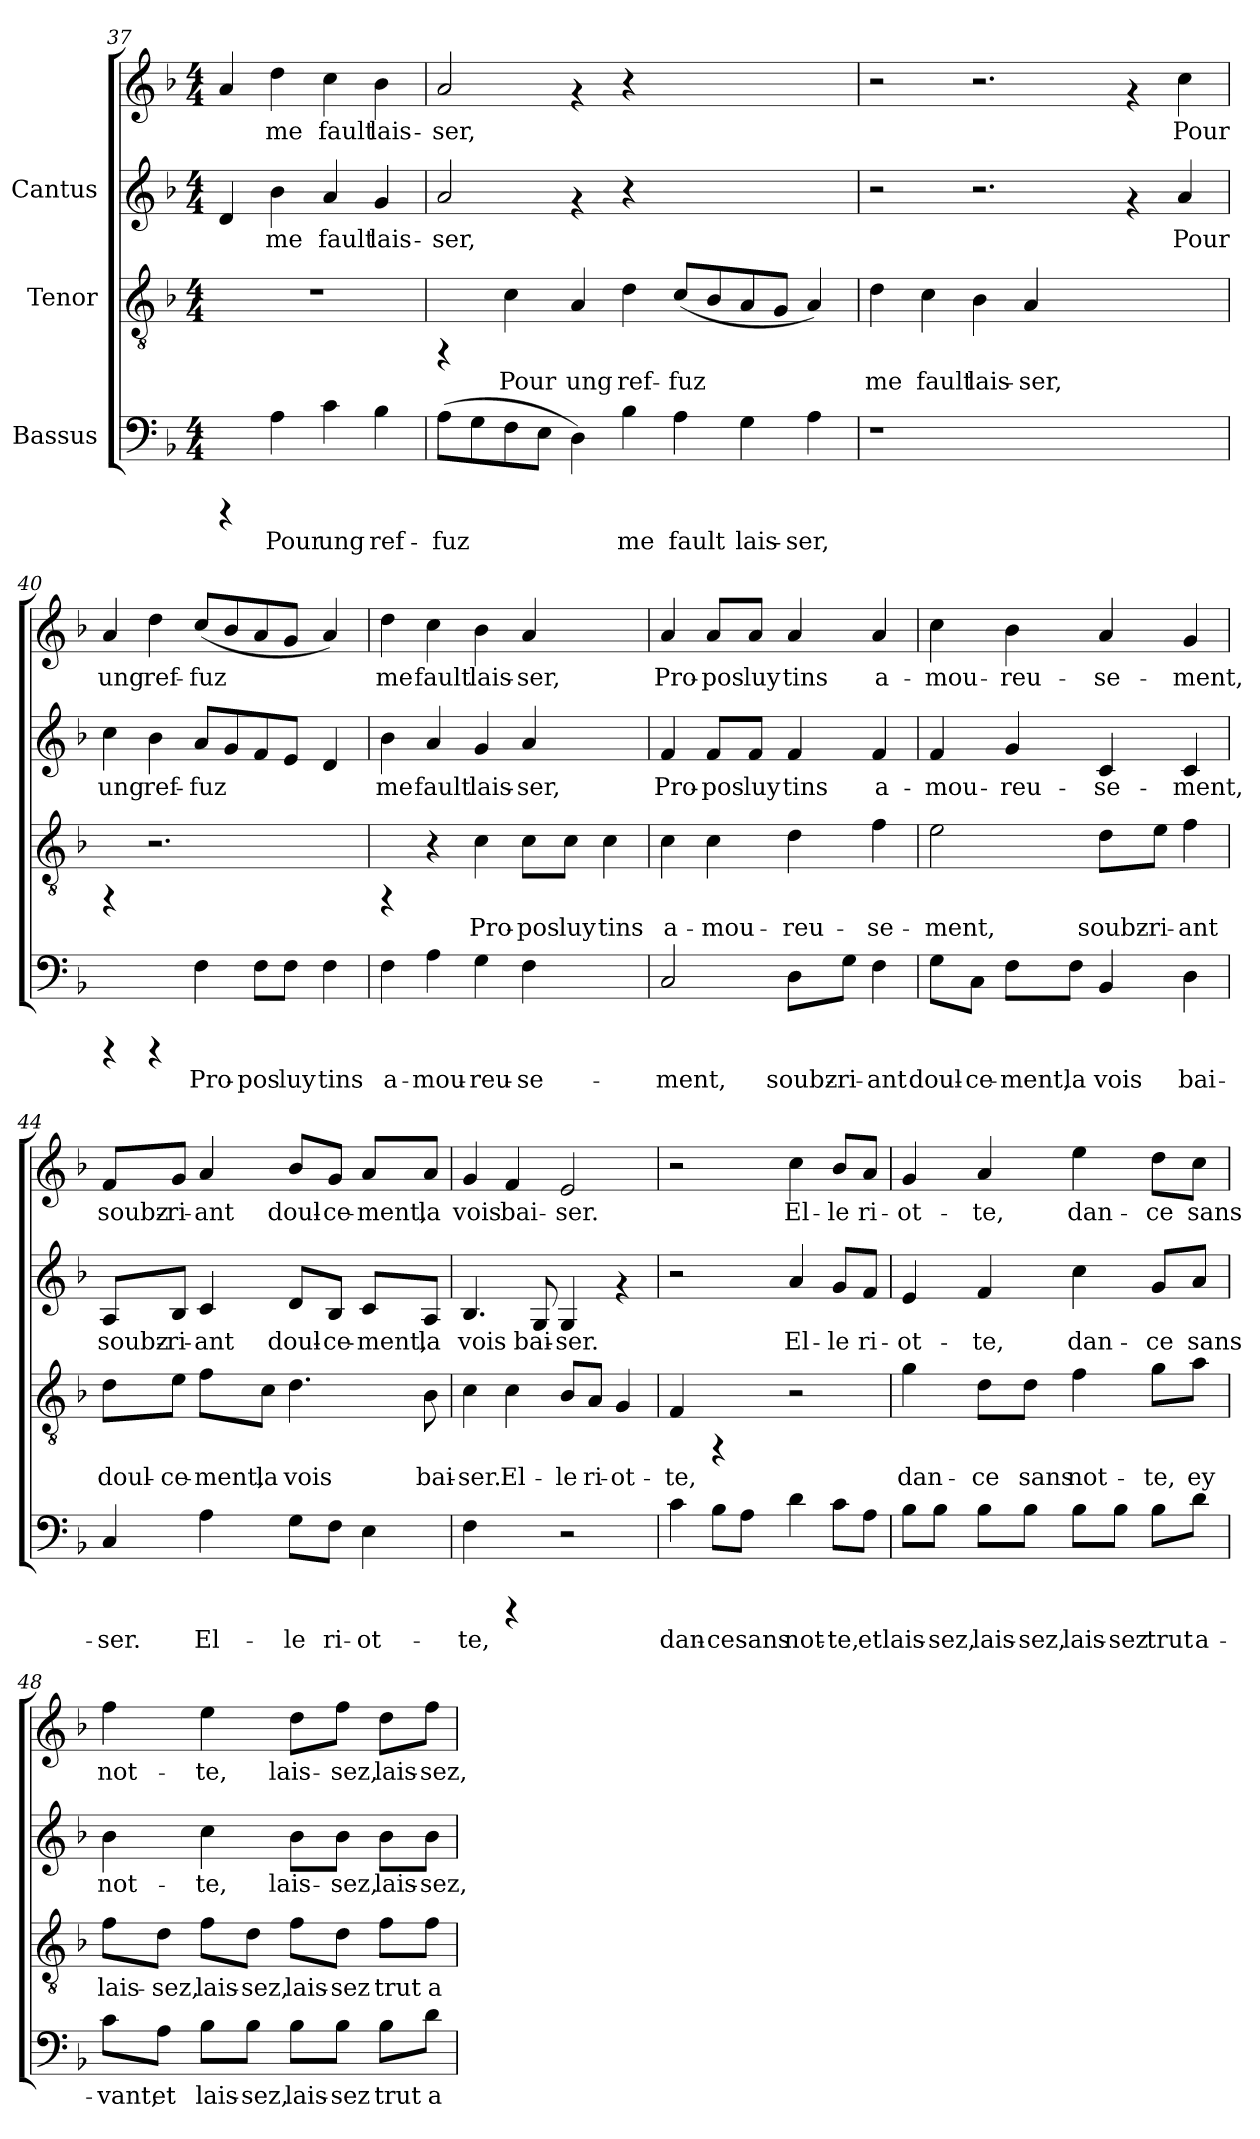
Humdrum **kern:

**kern	**text	**kern	**text	**kern	**text	**kern	**text
*part3	*part3	*part2	*part2	*part1	*part1	*part1	*part1
*staff4	*staff4	*staff3	*staff3	*staff2	*staff2	*staff1	*staff1
*I"Bassus	*	*I"Tenor	*	*I"Cantus	*	*	*
!!LO:LB:g=z
*clefF4	*	*clefGv2	*	*clefG2	*	*clefG2	*
*k[b-]	*	*k[b-]	*	*k[b-]	*	*k[b-]	*
*F:	*	*F:	*	*F:	*	*F:	*
*M4/4	*	*M4/4	*	*M4/4	*	*M4/4	*
=37	=37	=37	=37	=37	=37	=37	=37
!	!	!	!	!	!LO:LY:b:cj	!	!LO:LY:b:cj
4rCCC	.	1r	.	4d/	-	4a/	.
!	!LO:LY:b:cj	!	!	!	!LO:LY:b:cj	!	!LO:LY:b:cj
4A\	Pour	.	.	4b-\	me	4dd\	me
!	!LO:LY:b:cj	!	!	!	!LO:LY:b:cj	!	!LO:LY:b:cj
4c\	ung	.	.	4a/	fault	4cc\	fault
!	!LO:LY:b:cj	!	!	!	!LO:LY:b:cj	!	!LO:LY:b:cj
4B-\	ref-	.	.	4g/	lais-	4b-\	lais-
=38	=38	=38	=38	=38	=38	=38	=38
!	!LO:LY:b:cj	!	!	!	!LO:LY:b:cj	!	!LO:LY:b:cj
(>8A\L	-fuz	4rFF	.	2a/	ser,	2a/	-ser,
!	!LO:LY:b:cj	!	!	!	!	!	!
8G\	.	.	.	.	.	.	.
!	!LO:LY:b:cj	!	!LO:LY:b:cj	!	!	!	!
8F\	.	4c\	Pour	.	.	.	.
!	!LO:LY:b:cj	!	!	!	!	!	!
8E\J	.	.	.	.	.	.	.
!	!LO:LY:b:cj	!	!LO:LY:b:cj	!	!	!	!
4D\)	.	4A/	ung	4rf	.	4rf	.
!	!LO:LY:b:cj	!	!LO:LY:b:cj	!	!	!	!
4B-\	me	4d\	ref-	4r	.	4r	.
!	!LO:LY:b:cj	!	!LO:LY:b:cj	!	!	!	!
4A\	fault	(<8c/L	-fuz	2.ryy	.	2.ryy	.
!	!	!	!LO:LY:b:cj	!	!	!	!
.	.	8B-/	.	.	.	.	.
!	!LO:LY:b:cj	!	!LO:LY:b:cj	!	!	!	!
4G\	lais-	8A/	.	.	.	.	.
!	!	!	!LO:LY:b:cj	!	!	!	!
.	.	8G/J	.	.	.	.	.
!	!LO:LY:b:cj	!	!LO:LY:b:cj	!	!	!	!
4A\	-ser,	4A/)	.	.	.	.	.
=39	=39	=39	=39	=39	=39	=39	=39
!	!	!	!LO:LY:b:cj	!	!	!	!
1r	.	4d\	me	2r	.	2r	.
!	!	!	!LO:LY:b:cj	!	!	!	!
.	.	4c\	fault	.	.	.	.
!	!	!	!LO:LY:b:cj	!	!	!	!
.	.	4B-\	lais-	2.r	.	2.r	.
!	!	!	!LO:LY:b:cj	!	!	!	!
.	.	4A/	-ser,	.	.	.	.
2.ryy	.	2.ryy	.	.	.	.	.
.	.	.	.	4rf	.	4rf	.
!	!	!	!	!	!LO:LY:b:cj	!	!LO:LY:b:cj
.	.	.	.	4a/	Pour	4cc\	Pour
!!LO:PB:g=z
=40	=40	=40	=40	=40	=40	=40	=40
!	!	!	!	!	!LO:LY:b:cj	!	!LO:LY:b:cj
4rCCC	.	4rFF	.	4cc\	ung	4a/	ung
!	!	!	!	!	!LO:LY:b:cj	!	!LO:LY:b:cj
4rCCC	.	2.r	.	4b-\	ref-	4dd\	ref-
!	!LO:LY:b:cj	!	!	!	!LO:LY:b:cj	!	!LO:LY:b:cj
4F\	Pro-	.	.	8a/L	-fuz	(<8cc/L	-fuz
!	!	!	!	!	!LO:LY:b:cj	!	!LO:LY:b:cj
.	.	.	.	8g/	.	8b-/	.
!	!LO:LY:b:cj	!	!	!	!LO:LY:b:cj	!	!LO:LY:b:cj
8F\L	-pos	.	.	8f/	.	8a/	.
!	!LO:LY:b:cj	!	!	!	!LO:LY:b:cj	!	!LO:LY:b:cj
8F\J	luy	.	.	8e/J	.	8g/J	.
!	!LO:LY:b:cj	!	!	!	!LO:LY:b:cj	!	!LO:LY:b:cj
4F\	tins	4ryy	.	4d/	.	4a/)	.
=41	=41	=41	=41	=41	=41	=41	=41
!	!LO:LY:b:cj	!	!	!	!LO:LY:b:cj	!	!LO:LY:b:cj
4F\	a-	4rFF	.	4b-\	me	4dd\	me
!	!LO:LY:b:cj	!	!	!	!LO:LY:b:cj	!	!LO:LY:b:cj
4A\	-mou-	4r	.	4a/	fault	4cc\	fault
!	!LO:LY:b:cj	!	!LO:LY:b:cj	!	!LO:LY:b:cj	!	!LO:LY:b:cj
4G\	-reu-	4c\	Pro-	4g/	lais-	4b-\	lais-
!	!LO:LY:b:cj	!	!LO:LY:b:cj	!	!LO:LY:b:cj	!	!LO:LY:b:cj
4F\	-se-	8c\L	-pos	4a/	-ser,	4a/	-ser,
!	!	!	!LO:LY:b:cj	!	!	!	!
.	.	8c\J	luy	.	.	.	.
!	!	!	!LO:LY:b:cj	!	!	!	!
4ryy	.	4c\	tins	4ryy	.	4ryy	.
=42	=42	=42	=42	=42	=42	=42	=42
!	!LO:LY:b:cj	!	!LO:LY:b:cj	!	!LO:LY:b:cj	!	!LO:LY:b:cj
2C/	-ment,	4c\	a-	4f/	-Pro-	4a/	Pro-
!	!	!	!LO:LY:b:cj	!	!LO:LY:b:cj	!	!LO:LY:b:cj
.	.	4c\	-mou-	8f/L	-pos	8a/L	-pos
!	!	!	!	!	!LO:LY:b:cj	!	!LO:LY:b:cj
.	.	.	.	8f/J	luy	8a/J	luy
!	!LO:LY:b:cj	!	!LO:LY:b:cj	!	!LO:LY:b:cj	!	!LO:LY:b:cj
8D\L	soubz-	4d\	-reu-	4f/	tins	4a/	tins
!	!LO:LY:b:cj	!	!	!	!	!	!
8G\J	-ri-	.	.	.	.	.	.
!	!LO:LY:b:cj	!	!LO:LY:b:cj	!	!LO:LY:b:cj	!	!LO:LY:b:cj
4F\	-ant	4f\	-se-	4f/	a-	4a/	a-
!!LO:LB:g=z
=43	=43	=43	=43	=43	=43	=43	=43
!	!LO:LY:b:cj	!	!LO:LY:b:cj	!	!LO:LY:b:cj	!	!LO:LY:b:cj
8G\L	doul-	2e\	-ment,	4f/	mou-	4cc\	-mou-
!	!LO:LY:b:cj	!	!	!	!	!	!
8C\J	-ce-	.	.	.	.	.	.
!	!LO:LY:b:cj	!	!	!	!LO:LY:b:cj	!	!LO:LY:b:cj
8F\L	-ment,	.	.	4g/	-reu-	4b-\	-reu-
!	!LO:LY:b:cj	!	!	!	!	!	!
8F\J	la	.	.	.	.	.	.
!	!LO:LY:b:cj	!	!LO:LY:b:cj	!	!LO:LY:b:cj	!	!LO:LY:b:cj
4BB-/	vois	8d\L	soubz-	4c/	-se-	4a/	-se-
!	!	!	!LO:LY:b:cj	!	!	!	!
.	.	8e\J	-ri-	.	.	.	.
!	!LO:LY:b:cj	!	!LO:LY:b:cj	!	!LO:LY:b:cj	!	!LO:LY:b:cj
4D\	bai-	4f\	-ant	4c/	-ment,	4g/	-ment,
=44	=44	=44	=44	=44	=44	=44	=44
!	!LO:LY:b:cj	!	!LO:LY:b:cj	!	!LO:LY:b:cj	!	!LO:LY:b:cj
4C/	-ser.	8d\L	doul-	8A/L	soubz-	8f/L	soubz-
!	!	!	!LO:LY:b:cj	!	!LO:LY:b:cj	!	!LO:LY:b:cj
.	.	8e\J	-ce-	8B-/J	-ri-	8g/J	-ri-
!	!LO:LY:b:cj	!	!LO:LY:b:cj	!	!LO:LY:b:cj	!	!LO:LY:b:cj
4A\	El-	8f\L	-ment,	4c/	-ant	4a/	-ant
!	!	!	!LO:LY:b:cj	!	!	!	!
.	.	8c\J	la	.	.	.	.
!	!LO:LY:b:cj	!	!LO:LY:b:cj	!	!LO:LY:b:cj	!	!LO:LY:b:cj
8G\L	-le	4.d\	vois	8d/L	doul-	8b-/L	doul-
!	!LO:LY:b:cj	!	!	!	!LO:LY:b:cj	!	!LO:LY:b:cj
8F\J	ri-	.	.	8B-/J	-ce-	8g/J	-ce-
!	!LO:LY:b:cj	!	!	!	!LO:LY:b:cj	!	!LO:LY:b:cj
4E\	-ot-	.	.	8c/L	-ment,	8a/L	-ment,
!	!	!	!LO:LY:b:cj	!	!LO:LY:b:cj	!	!LO:LY:b:cj
.	.	8B-\	bai-	8A/J	la	8a/J	la
=45	=45	=45	=45	=45	=45	=45	=45
!	!LO:LY:b:cj	!	!LO:LY:b:cj	!	!LO:LY:b:cj	!	!LO:LY:b:cj
4F\	-te,	4c\	-ser.	4.B-/	vois	4g/	vois
!	!	!	!LO:LY:b:cj	!	!	!	!LO:LY:b:cj
4rCCC	.	4c\	El-	.	.	4f/	bai-
!	!	!	!	!	!LO:LY:b:cj	!	!
.	.	.	.	8G/	bai-	.	.
!	!	!	!LO:LY:b:cj	!	!LO:LY:b:cj	!	!LO:LY:b:cj
2r	.	8B-/L	-le	4G/	-ser.	2e/	-ser.
!	!	!	!LO:LY:b:cj	!	!	!	!
.	.	8A/J	ri-	.	.	.	.
!	!	!	!LO:LY:b:cj	!	!	!	!
.	.	4G/	-ot-	4rf	.	.	.
!!LO:LB:g=z
=46	=46	=46	=46	=46	=46	=46	=46
!	!LO:LY:b:cj	!	!LO:LY:b:cj	!	!	!	!
4c\	dan-	4F/	-te,	2r	.	2r	.
!	!LO:LY:b:cj	!	!	!	!	!	!
8B-\L	-ce	4rFF	.	.	.	.	.
!	!LO:LY:b:cj	!	!	!	!	!	!
8A\J	sans	.	.	.	.	.	.
!	!LO:LY:b:cj	!	!	!	!LO:LY:b:cj	!	!LO:LY:b:cj
4d\	not-	2r	.	4a/	-El-	4cc\	El-
!	!LO:LY:b:cj	!	!	!	!LO:LY:b:cj	!	!LO:LY:b:cj
8c\L	-te,	.	.	8g/L	-le	8b-/L	-le
!	!LO:LY:b:cj	!	!	!	!LO:LY:b:cj	!	!LO:LY:b:cj
8A\J	et	.	.	8f/J	ri-	8a/J	ri-
=47	=47	=47	=47	=47	=47	=47	=47
!	!LO:LY:b:cj	!	!LO:LY:b:cj	!	!LO:LY:b:cj	!	!LO:LY:b:cj
8B-\L	lais-	4g\	dan-	4e/	ot-	4g/	-ot-
!	!LO:LY:b:cj	!	!	!	!	!	!
8B-\J	-sez,	.	.	.	.	.	.
!	!LO:LY:b:cj	!	!LO:LY:b:cj	!	!LO:LY:b:cj	!	!LO:LY:b:cj
8B-\L	lais-	8d\L	-ce	4f/	-te,	4a/	-te,
!	!LO:LY:b:cj	!	!LO:LY:b:cj	!	!	!	!
8B-\J	-sez,	8d\J	sans	.	.	.	.
!	!LO:LY:b:cj	!	!LO:LY:b:cj	!	!LO:LY:b:cj	!	!LO:LY:b:cj
8B-\L	lais-	4f\	not-	4cc\	dan-	4ee\	dan-
!	!LO:LY:b:cj	!	!	!	!	!	!
8B-\J	-sez	.	.	.	.	.	.
!	!LO:LY:b:cj	!	!LO:LY:b:cj	!	!LO:LY:b:cj	!	!LO:LY:b:cj
8B-\L	trut	8g\L	-te,	8g/L	-ce	8dd\L	-ce
!	!LO:LY:b:cj	!	!LO:LY:b:cj	!	!LO:LY:b:cj	!	!LO:LY:b:cj
8d\J	a-	8a\J	ey	8a/J	sans	8cc\J	sans
=48	=48	=48	=48	=48	=48	=48	=48
!	!LO:LY:b:cj	!	!LO:LY:b:cj	!	!LO:LY:b:cj	!	!LO:LY:b:cj
8c\L	-vant,	8f\L	lais-	4b-\	not-	4ff\	not-
!	!LO:LY:b:cj	!	!LO:LY:b:cj	!	!	!	!
8A\J	et	8d\J	-sez,	.	.	.	.
!	!LO:LY:b:cj	!	!LO:LY:b:cj	!	!LO:LY:b:cj	!	!LO:LY:b:cj
8B-\L	lais-	8f\L	lais-	4cc\	-te,	4ee\	-te,
!	!LO:LY:b:cj	!	!LO:LY:b:cj	!	!	!	!
8B-\J	-sez,	8d\J	-sez,	.	.	.	.
!	!LO:LY:b:cj	!	!LO:LY:b:cj	!	!LO:LY:b:cj	!	!LO:LY:b:cj
8B-\L	lais-	8f\L	lais-	8b-\L	lais-	8dd\L	lais-
!	!LO:LY:b:cj	!	!LO:LY:b:cj	!	!LO:LY:b:cj	!	!LO:LY:b:cj
8B-\J	-sez	8d\J	-sez	8b-\J	-sez,	8ff\J	-sez,
!	!LO:LY:b:cj	!	!LO:LY:b:cj	!	!LO:LY:b:cj	!	!LO:LY:b:cj
8B-\L	trut	8f\L	trut	8b-\L	lais-	8dd\L	lais-
!	!LO:LY:b:cj	!	!LO:LY:b:cj	!	!LO:LY:b:cj	!	!LO:LY:b:cj
8d\J	a-	8f\J	a-	8b-\J	-sez,	8ff\J	-sez,
=	=	=	=	=	=	=	=
*-	*-	*-	*-	*-	*-	*-	*-
